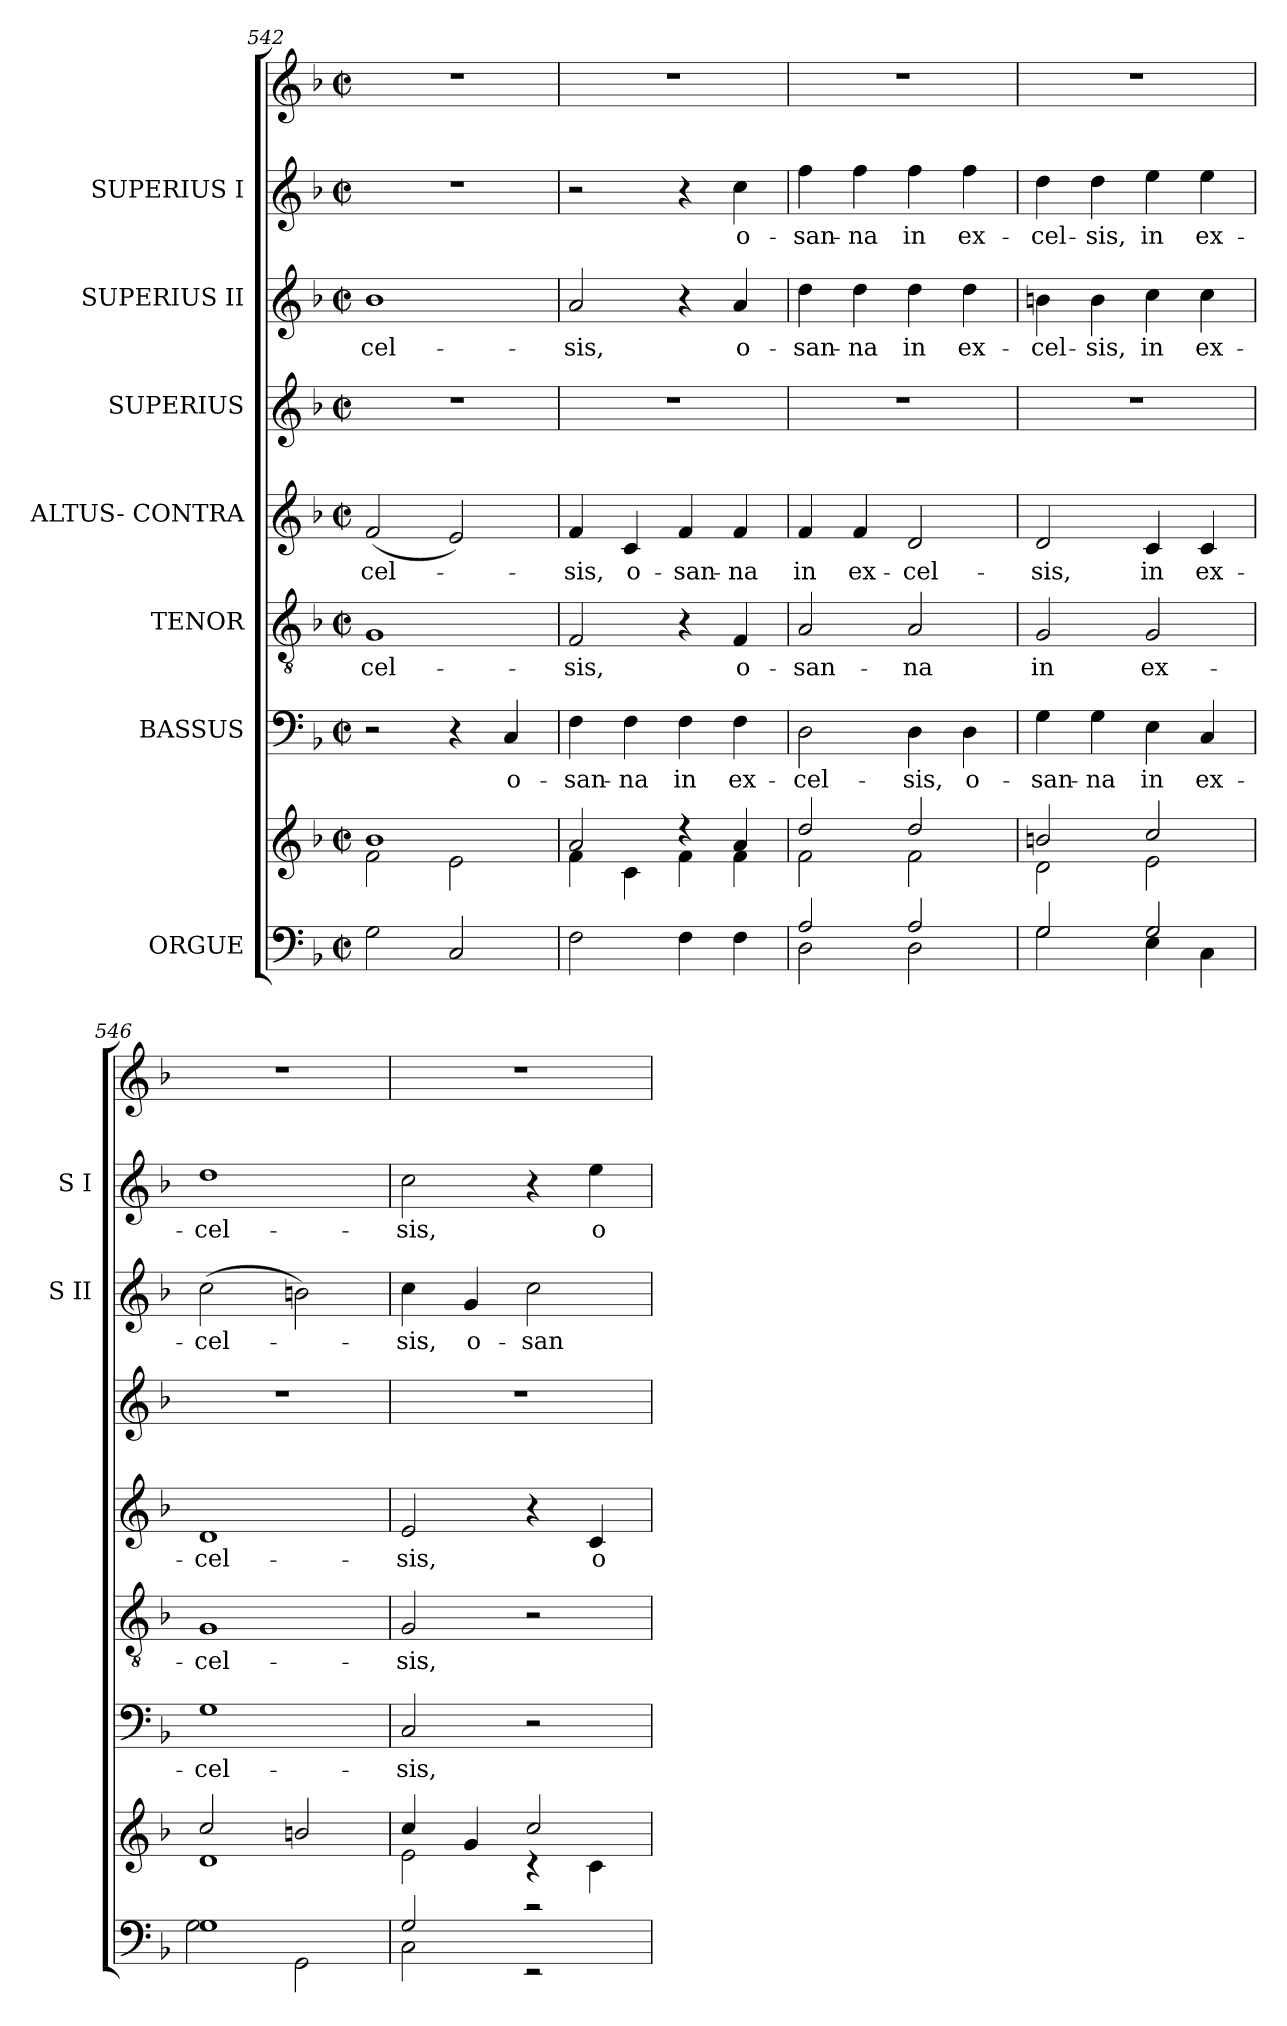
**kern	**kern	**kern	**text	**kern	**text	**kern	**text	**kern	**kern	**text	**kern	**text	**kern
*part8	*part8	*part7	*part7	*part6	*part6	*part5	*part5	*part4	*part3	*part3	*part2	*part2	*part1
*staff9	*staff8	*staff7	*staff7	*staff6	*staff6	*staff5	*staff5	*staff4	*staff3	*staff3	*staff2	*staff2	*staff1
*I"ORGUE	*	*I"BASSUS	*	*I"TENOR	*	*I"ALTUS- CONTRA	*	*I"SUPERIUS	*I"SUPERIUS II	*	*I"SUPERIUS I	*	*
*	*	*	*	*	*	*	*	*	*I'S II	*	*I'S I	*	*
*clefF4	*clefG2	*clefF4	*	*clefGv2	*	*clefG2	*	*clefG2	*clefG2	*	*clefG2	*	*clefG2
*k[b-]	*k[b-]	*k[b-]	*	*k[b-]	*	*k[b-]	*	*k[b-]	*k[b-]	*	*k[b-]	*	*k[b-]
*d:	*d:	*d:	*	*d:	*	*d:	*	*d:	*d:	*	*d:	*	*d:
*M2/2	*M2/2	*M2/2	*	*M2/2	*	*M2/2	*	*M2/2	*M2/2	*	*M2/2	*	*M2/2
*met(c|)	*met(c|)	*met(c|)	*	*met(c|)	*	*met(c|)	*	*met(c|)	*met(c|)	*	*met(c|)	*	*met(c|)
=542	=542	=542	=542	=542	=542	=542	=542	=542	=542	=542	=542	=542	=542
*	*^	*	*	*	*	*	*	*	*	*	*	*	*
!	!	!	!	!	!	!LO:LY:b	!	!LO:LY:b	!	!	!LO:LY:b	!	!	!
2G\	1b-	2f\	2r	.	1G	-cel-	(<2f/	-cel-	1r	1b-	-cel-	1r	.	1r
2C/	.	2e\	4r	.	.	.	2e/)	.	.	.	.	.	.	.
!	!	!	!	!LO:LY:b	!	!	!	!	!	!	!	!	!	!
.	.	.	4C/	o-	.	.	.	.	.	.	.	.	.	.
=543	=543	=543	=543	=543	=543	=543	=543	=543	=543	=543	=543	=543	=543	=543
!	!	!	!	!LO:LY:b	!	!LO:LY:b	!	!LO:LY:b	!	!	!LO:LY:b	!	!	!
2F\	2a/	4f\	4F\	-san-	2F/	-sis,	4f/	-sis,	1r	2a/	-sis,	2r	.	1r
!	!	!	!	!LO:LY:b	!	!	!	!LO:LY:b	!	!	!	!	!	!
.	.	4c\	4F\	-na	.	.	4c/	o-	.	.	.	.	.	.
!	!	!	!	!LO:LY:b	!	!	!	!LO:LY:b	!	!	!	!	!	!
4F\	4rdd	4f\	4F\	in	4r	.	4f/	-san-	.	4r	.	4r	.	.
!	!	!	!	!LO:LY:b	!	!LO:LY:b	!	!LO:LY:b	!	!	!LO:LY:b	!	!LO:LY:b	!
4F\	4a/	4f\	4F\	ex-	4F/	o-	4f/	-na	.	4a/	o-	4cc\	o-	.
=544	=544	=544	=544	=544	=544	=544	=544	=544	=544	=544	=544	=544	=544	=544
*^	*	*	*	*	*	*	*	*	*	*	*	*	*	*
!	!	!	!	!	!LO:LY:b	!	!LO:LY:b	!	!LO:LY:b	!	!	!LO:LY:b	!	!LO:LY:b	!
2A/	2D\	2dd/	2f\	2D\	-cel-	2A/	-san-	4f/	in	1r	4dd\	-san-	4ff\	-san-	1r
!	!	!	!	!	!	!	!	!	!LO:LY:b	!	!	!LO:LY:b	!	!LO:LY:b	!
.	.	.	.	.	.	.	.	4f/	ex-	.	4dd\	-na	4ff\	-na	.
!	!	!	!	!	!LO:LY:b	!	!LO:LY:b	!	!LO:LY:b	!	!	!LO:LY:b	!	!LO:LY:b	!
2A/	2D\	2dd/	2f\	4D\	-sis,	2A/	-na	2d/	-cel-	.	4dd\	in	4ff\	in	.
!	!	!	!	!	!LO:LY:b	!	!	!	!	!	!	!LO:LY:b	!	!LO:LY:b	!
.	.	.	.	4D\	o-	.	.	.	.	.	4dd\	ex-	4ff\	ex-	.
=545	=545	=545	=545	=545	=545	=545	=545	=545	=545	=545	=545	=545	=545	=545	=545
!	!	!	!	!	!LO:LY:b	!	!LO:LY:b	!	!LO:LY:b	!	!	!LO:LY:b	!	!LO:LY:b	!
2G/	2G\	2bn/	2d\	4G\	-san-	2G/	in	2d/	-sis,	1r	4bn\	-cel-	4dd\	-cel-	1r
!	!	!	!	!	!LO:LY:b	!	!	!	!	!	!	!LO:LY:b	!	!LO:LY:b	!
.	.	.	.	4G\	-na	.	.	.	.	.	4b\	-sis,	4dd\	-sis,	.
!	!	!	!	!	!LO:LY:b	!	!LO:LY:b	!	!LO:LY:b	!	!	!LO:LY:b	!	!LO:LY:b	!
2G/	4E\	2cc/	2e\	4E\	in	2G/	ex-	4c/	in	.	4cc\	in	4ee\	in	.
!	!	!	!	!	!LO:LY:b	!	!	!	!LO:LY:b	!	!	!LO:LY:b	!	!LO:LY:b	!
.	4C\	.	.	4C/	ex-	.	.	4c/	ex-	.	4cc\	ex-	4ee\	ex-	.
!!LO:LB:g=z
=546	=546	=546	=546	=546	=546	=546	=546	=546	=546	=546	=546	=546	=546	=546	=546
!	!	!	!	!	!LO:LY:b	!	!LO:LY:b	!	!LO:LY:b	!	!	!LO:LY:b	!	!LO:LY:b	!
1G	2G\	2cc/	1d	1G	-cel-	1G	-cel-	1d	-cel-	1r	(>2cc\	-cel-	1dd	-cel-	1r
.	2GG\	2bn/	.	.	.	.	.	.	.	.	2bn\)	.	.	.	.
=547	=547	=547	=547	=547	=547	=547	=547	=547	=547	=547	=547	=547	=547	=547	=547
!	!	!	!	!	!LO:LY:b	!	!LO:LY:b	!	!LO:LY:b	!	!	!LO:LY:b	!	!LO:LY:b	!
2G/	2C\	4cc/	2e\	2C/	-sis,	2G/	-sis,	2e/	-sis,	1r	4cc\	-sis,	2cc\	-sis,	1r
!	!	!	!	!	!	!	!	!	!	!	!	!LO:LY:b	!	!	!
.	.	4g/	.	.	.	.	.	.	.	.	4g/	o-	.	.	.
!	!	!	!	!	!	!	!	!	!	!	!	!LO:LY:b	!	!	!
2rc	2rEE	2cc/	4rc	2r	.	2r	.	4r	.	.	2cc\	-san-	4r	.	.
!	!	!	!	!	!	!	!	!	!LO:LY:b	!	!	!	!	!LO:LY:b	!
.	.	.	4c\	.	.	.	.	4c/	o-	.	.	.	4ee\	o-	.
*v	*v	*	*	*	*	*	*	*	*	*	*	*	*	*	*
*	*v	*v	*	*	*	*	*	*	*	*	*	*	*	*
=	=	=	=	=	=	=	=	=	=	=	=	=	=
*-	*-	*-	*-	*-	*-	*-	*-	*-	*-	*-	*-	*-	*-
